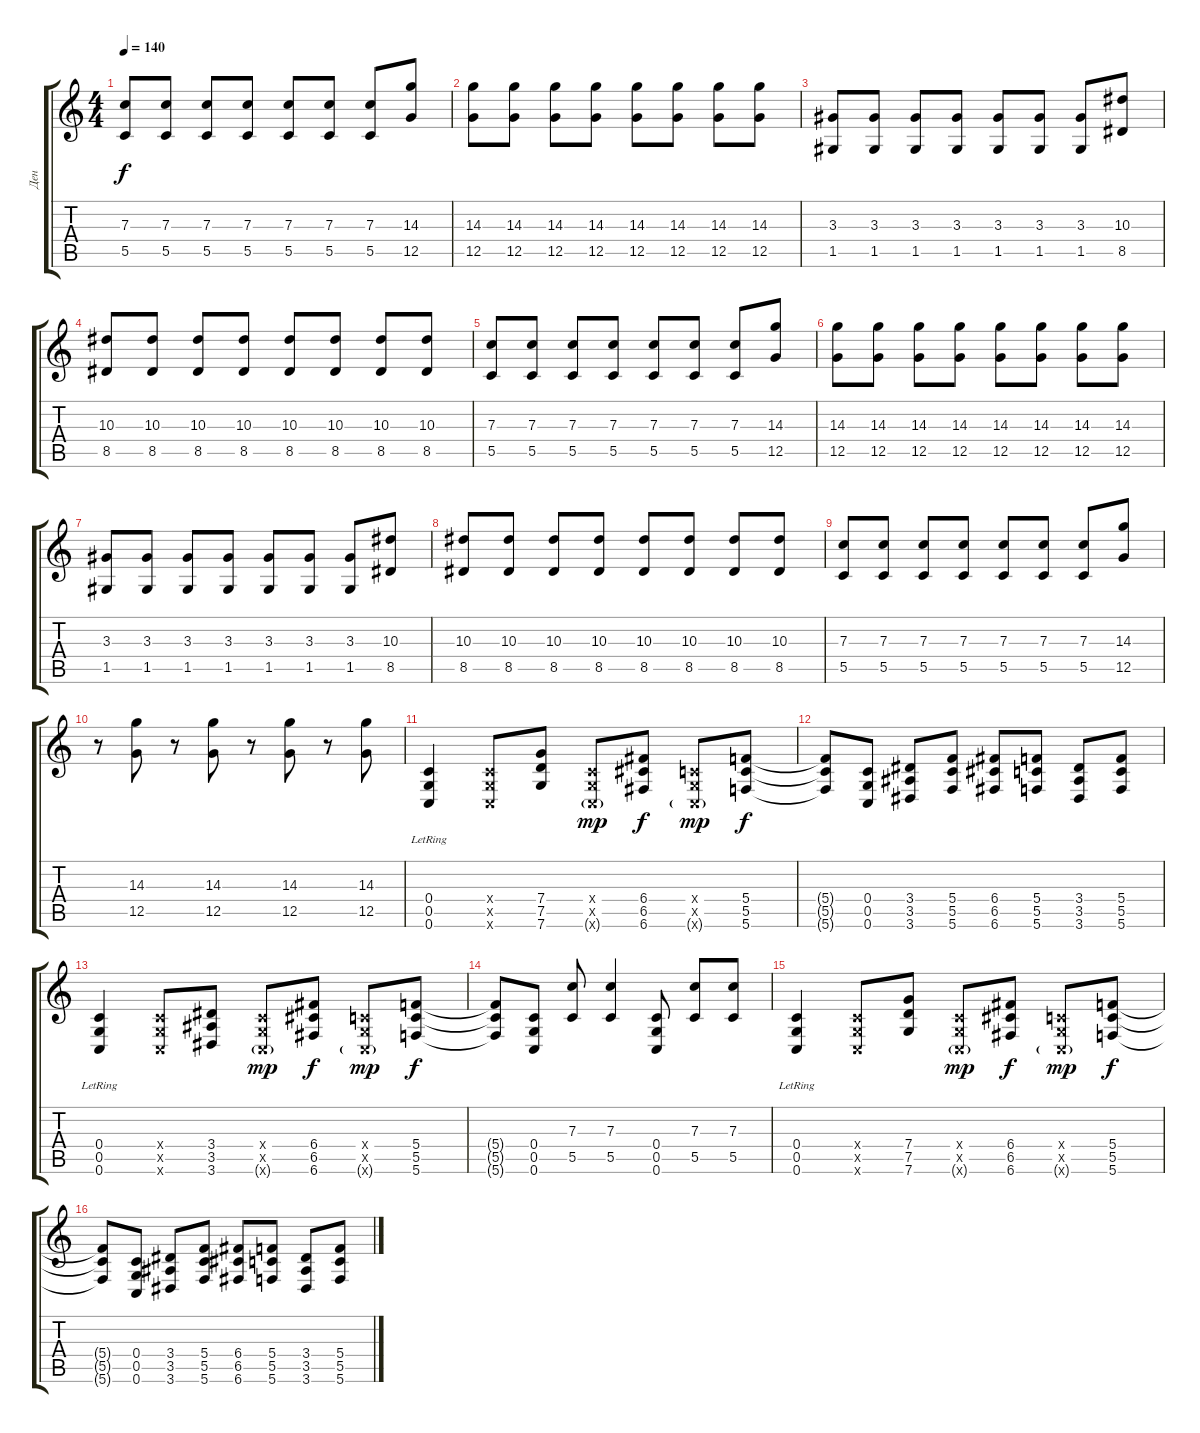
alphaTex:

\track ("Ден" "Ден") {instrument overdrivenguitar}
\staff {score tabs}
\tuning (D4 A3 F3 C3 G2 C2) {hide}
\ts (4 4)
\tempo 140
\clef g2
\ks c
(7.3 5.5).8{dy f} (7.3 5.5).8 (7.3 5.5).8 (7.3 5.5).8 (7.3 5.5).8 (7.3 5.5).8 (7.3 5.5).8 (14.3 12.5).8 |
(14.3 12.5).8 (14.3 12.5).8 (14.3 12.5).8 (14.3 12.5).8 (14.3 12.5).8 (14.3 12.5).8 (14.3 12.5).8 (14.3 12.5).8 |
(3.3 1.5).8 (3.3 1.5).8 (3.3 1.5).8 (3.3 1.5).8 (3.3 1.5).8 (3.3 1.5).8 (3.3 1.5).8 (10.3 8.5).8 |
(10.3 8.5).8 (10.3 8.5).8 (10.3 8.5).8 (10.3 8.5).8 (10.3 8.5).8 (10.3 8.5).8 (10.3 8.5).8 (10.3 8.5).8 |
(7.3 5.5).8 (7.3 5.5).8 (7.3 5.5).8 (7.3 5.5).8 (7.3 5.5).8 (7.3 5.5).8 (7.3 5.5).8 (14.3 12.5).8 |
(14.3 12.5).8 (14.3 12.5).8 (14.3 12.5).8 (14.3 12.5).8 (14.3 12.5).8 (14.3 12.5).8 (14.3 12.5).8 (14.3 12.5).8 |
(3.3 1.5).8 (3.3 1.5).8 (3.3 1.5).8 (3.3 1.5).8 (3.3 1.5).8 (3.3 1.5).8 (3.3 1.5).8 (10.3 8.5).8 |
(10.3 8.5).8 (10.3 8.5).8 (10.3 8.5).8 (10.3 8.5).8 (10.3 8.5).8 (10.3 8.5).8 (10.3 8.5).8 (10.3 8.5).8 |
(7.3 5.5).8 (7.3 5.5).8 (7.3 5.5).8 (7.3 5.5).8 (7.3 5.5).8 (7.3 5.5).8 (7.3 5.5).8 (14.3 12.5).8 |
r.8 (14.3 12.5).8 r.8 (14.3 12.5).8 r.8 (14.3 12.5).8 r.8 (14.3 12.5).8 |
(0.4{lr} 0.5{lr} 0.6{lr}).4 (0.4{x} 0.5{x} 0.6{x}).8 (7.4 7.5 7.6).8 (0.4{x} 0.5{x} 0.6{g x}).8{dy mp} (6.4 6.5 6.6).8{dy f} (0.4{x} 0.5{x} 0.6{g x}).8{dy mp} (5.4 5.5 5.6).8{dy f} |
(5.4{t} 5.5{t} 5.6{t}).8 (0.4 0.5 0.6).8 (3.4 3.5 3.6).8 (5.4 5.5 5.6).8 (6.4 6.5 6.6).8 (5.4 5.5 5.6).8 (3.4 3.5 3.6).8 (5.4 5.5 5.6).8 |
(0.4{lr} 0.5{lr} 0.6{lr}).4 (0.4{x} 0.5{x} 0.6{x}).8 (3.4 3.5 3.6).8 (0.4{x} 0.5{x} 0.6{g x}).8{dy mp} (6.4 6.5 6.6).8{dy f} (0.4{x} 0.5{x} 0.6{g x}).8{dy mp} (5.4 5.5 5.6).8{dy f} |
(5.4{t} 5.5{t} 5.6{t}).8 (0.4 0.5 0.6).8 (7.3 5.5).8 (7.3 5.5).4 (0.4 0.5 0.6).8 (7.3 5.5).8 (7.3 5.5).8 |
(0.4{lr} 0.5{lr} 0.6{lr}).4 (0.4{x} 0.5{x} 0.6{x}).8 (7.4 7.5 7.6).8 (0.4{x} 0.5{x} 0.6{g x}).8{dy mp} (6.4 6.5 6.6).8{dy f} (0.4{x} 0.5{x} 0.6{g x}).8{dy mp} (5.4 5.5 5.6).8{dy f} |
(5.4{t} 5.5{t} 5.6{t}).8 (0.4 0.5 0.6).8 (3.4 3.5 3.6).8 (5.4 5.5 5.6).8 (6.4 6.5 6.6).8 (5.4 5.5 5.6).8 (3.4 3.5 3.6).8 (5.4 5.5 5.6).8
